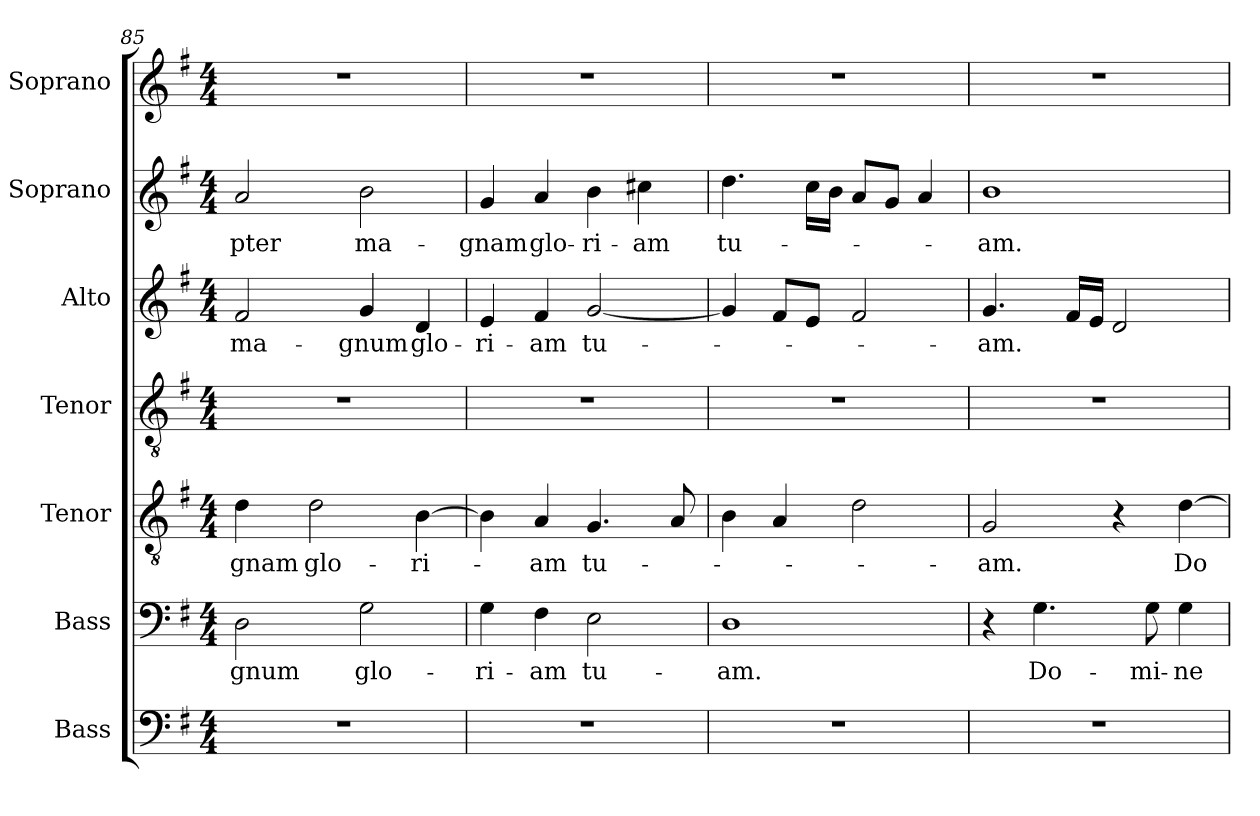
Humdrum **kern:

**kern	**kern	**text	**kern	**text	**kern	**kern	**text	**kern	**text	**kern
*part7	*part6	*part6	*part5	*part5	*part4	*part3	*part3	*part2	*part2	*part1
*staff7	*staff6	*staff6	*staff5	*staff5	*staff4	*staff3	*staff3	*staff2	*staff2	*staff1
*I"Bass	*I"Bass	*	*I"Tenor	*	*I"Tenor	*I"Alto	*	*I"Soprano	*	*I"Soprano
*I'B.	*I'B.	*	*I'T.	*	*I'T.	*I'A.	*	*I'S.	*	*I'S.
*clefF4	*clefF4	*	*clefGv2	*	*clefGv2	*clefG2	*	*clefG2	*	*clefG2
*	*	*	*ITrd7c12	*	*ITrd7c12	*	*	*	*	*
*k[f#]	*k[f#]	*	*k[f#]	*	*k[f#]	*k[f#]	*	*k[f#]	*	*k[f#]
*G:	*G:	*	*G:	*	*G:	*G:	*	*G:	*	*G:
*M4/4	*M4/4	*	*M4/4	*	*M4/4	*M4/4	*	*M4/4	*	*M4/4
=85	=85	=85	=85	=85	=85	=85	=85	=85	=85	=85
!	!	!LO:LY:b:color=#000000	!	!	!	!	!	!	!	!
!	!	!	!	!LO:LY:b:color=#000000	!	!	!	!	!	!
!	!	!	!	!	!	!	!LO:LY:b:color=#000000	!	!	!
!	!	!	!	!	!	!	!	!	!LO:LY:b:color=#000000	!
1r	2Di\	-gnum	4Di\	-gnam	1r	2f#i/	ma-	2ai/	-pter	1r
!	!	!	!	!LO:LY:b:color=#000000	!	!	!	!	!	!
.	.	.	2Di\	glo-	.	.	.	.	.	.
!	!	!LO:LY:b:color=#000000	!	!	!	!	!	!	!	!
!	!	!	!	!	!	!	!LO:LY:b:color=#000000	!	!	!
!	!	!	!	!	!	!	!	!	!LO:LY:b:color=#000000	!
.	2Gi\	glo-	.	.	.	4gi/	-gnum	2bi\	ma-	.
!	!	!	!	!LO:LY:b:color=#000000	!	!	!	!	!	!
!	!	!	!	!	!	!	!LO:LY:b:color=#000000	!	!	!
.	.	.	[4BBi\	-ri-	.	4di/	glo-	.	.	.
=86	=86	=86	=86	=86	=86	=86	=86	=86	=86	=86
!	!	!LO:LY:b:color=#000000	!	!	!	!	!	!	!	!
!	!	!	!	!	!	!	!LO:LY:b:color=#000000	!	!	!
!	!	!	!	!	!	!	!	!	!LO:LY:b:color=#000000	!
1r	4Gi\	-ri-	4BBi\]	.	1r	4ei/	-ri-	4gi/	-gnam	1r
!	!	!LO:LY:b:color=#000000	!	!	!	!	!	!	!	!
!	!	!	!	!LO:LY:b:color=#000000	!	!	!	!	!	!
!	!	!	!	!	!	!	!LO:LY:b:color=#000000	!	!	!
!	!	!	!	!	!	!	!	!	!LO:LY:b:color=#000000	!
.	4F#i\	-am	4AAi/	-am	.	4f#i/	-am	4ai/	glo-	.
!	!	!LO:LY:b:color=#000000	!	!	!	!	!	!	!	!
!	!	!	!	!LO:LY:b:color=#000000	!	!	!	!	!	!
!	!	!	!	!	!	!	!LO:LY:b:color=#000000	!	!	!
!	!	!	!	!	!	!	!	!	!LO:LY:b:color=#000000	!
.	2Ei\	tu-	4.GGi/	tu-	.	[2gi/	tu-	4bi\	-ri-	.
!	!	!	!	!	!	!	!	!	!LO:LY:b:color=#000000	!
.	.	.	.	.	.	.	.	4cc#Xi\	-am	.
.	.	.	8AAi/	.	.	.	.	.	.	.
=87	=87	=87	=87	=87	=87	=87	=87	=87	=87	=87
!	!	!LO:LY:b:color=#000000	!	!	!	!	!	!	!	!
!	!	!	!	!	!	!	!	!	!LO:LY:b:color=#000000	!
1r	1Di	-am.	4BBi\	.	1r	4gi/]	.	4.ddi\	tu-	1r
.	.	.	4AAi/	.	.	8f#i/L	.	.	.	.
.	.	.	.	.	.	8ei/J	.	16cci\LL	.	.
.	.	.	.	.	.	.	.	16bi\JJ	.	.
.	.	.	2Di\	.	.	2f#i/	.	8ai/L	.	.
.	.	.	.	.	.	.	.	8gi/J	.	.
.	.	.	.	.	.	.	.	4ai/	.	.
=88	=88	=88	=88	=88	=88	=88	=88	=88	=88	=88
!	!	!	!	!LO:LY:b:color=#000000	!	!	!	!	!	!
!	!	!	!	!	!	!	!LO:LY:b:color=#000000	!	!	!
!	!	!	!	!	!	!	!	!	!LO:LY:b:color=#000000	!
1r	4r	.	2GGi/	-am.	1r	4.gi/	-am.	1bi	-am.	1r
!	!	!LO:LY:b:color=#000000	!	!	!	!	!	!	!	!
.	4.Gi\	Do-	.	.	.	.	.	.	.	.
.	.	.	.	.	.	16f#i/LL	.	.	.	.
.	.	.	.	.	.	16ei/JJ	.	.	.	.
.	.	.	4r	.	.	2di/	.	.	.	.
!	!	!LO:LY:b:color=#000000	!	!	!	!	!	!	!	!
.	8Gi\	-mi-	.	.	.	.	.	.	.	.
!	!	!LO:LY:b:color=#000000	!	!	!	!	!	!	!	!
!	!	!	!	!LO:LY:b:color=#000000	!	!	!	!	!	!
.	4Gi\	-ne	[4Di\	Do-	.	.	.	.	.	.
=	=	=	=	=	=	=	=	=	=	=
*-	*-	*-	*-	*-	*-	*-	*-	*-	*-	*-
